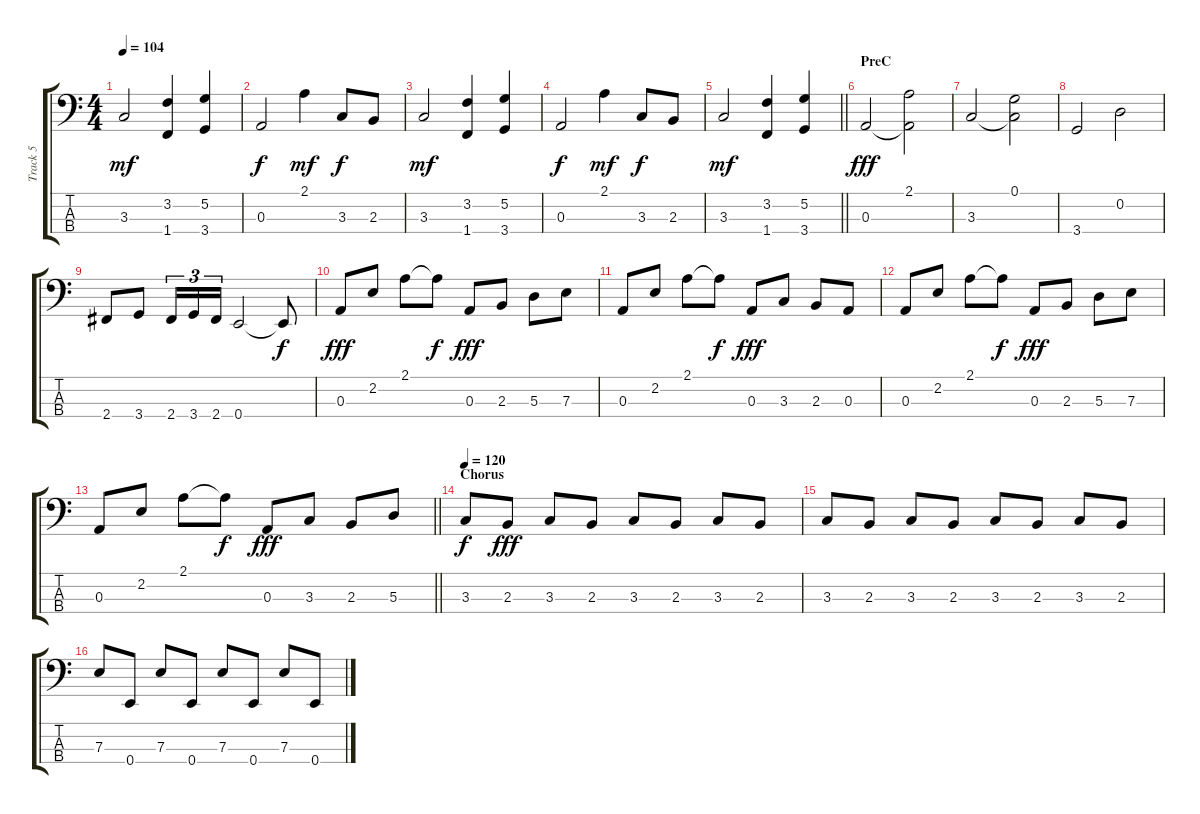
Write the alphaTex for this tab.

\track ("Track 5" "Track 5") {instrument electricbassfinger}
\staff {score tabs}
\tuning (G2 D2 A1 E1) {hide}
\ts (4 4)
\tempo 104
\clef f4
\ks c
3.3.2{dy mf} (3.2 1.4).4 (5.2 3.4).4 |
0.3.2{dy f} 2.1.4{dy mf} 3.3.8{dy f} 2.3.8 |
3.3.2{dy mf} (3.2 1.4).4 (5.2 3.4).4 |
0.3.2{dy f} 2.1.4{dy mf} 3.3.8{dy f} 2.3.8 |
\barLineRight lightlight
3.3.2{dy mf} (3.2 1.4).4 (5.2 3.4).4 |
\section ("" "PreC")
0.3.2{dy fff} (2.1 0.3{t}).2 |
3.3.2 (0.1 3.3{t}).2 |
3.4.2 0.2.2 |
2.4.8 3.4.8 2.4.16{tu (3 2)} 3.4.16{tu (3 2)} 2.4.16{tu (3 2)} 0.4.2 0.4{t}.8{dy f} |
0.3.8{dy fff} 2.2.8 2.1.8 2.1{t}.8{dy f} 0.3.8{dy fff} 2.3.8 5.3.8 7.3.8 |
0.3.8 2.2.8 2.1.8 2.1{t}.8{dy f} 0.3.8{dy fff} 3.3.8 2.3.8 0.3.8 |
0.3.8 2.2.8 2.1.8 2.1{t}.8{dy f} 0.3.8{dy fff} 2.3.8 5.3.8 7.3.8 |
\barLineRight lightlight
0.3.8 2.2.8 2.1.8 2.1{t}.8{dy f} 0.3.8{dy fff} 3.3.8 2.3.8 5.3.8 |
\section ("" "Chorus")
\tempo 120
3.3.8{dy f} 2.3.8{dy fff} 3.3.8 2.3.8 3.3.8 2.3.8 3.3.8 2.3.8 |
3.3.8 2.3.8 3.3.8 2.3.8 3.3.8 2.3.8 3.3.8 2.3.8 |
7.3.8 0.4.8 7.3.8 0.4.8 7.3.8 0.4.8 7.3.8 0.4.8
